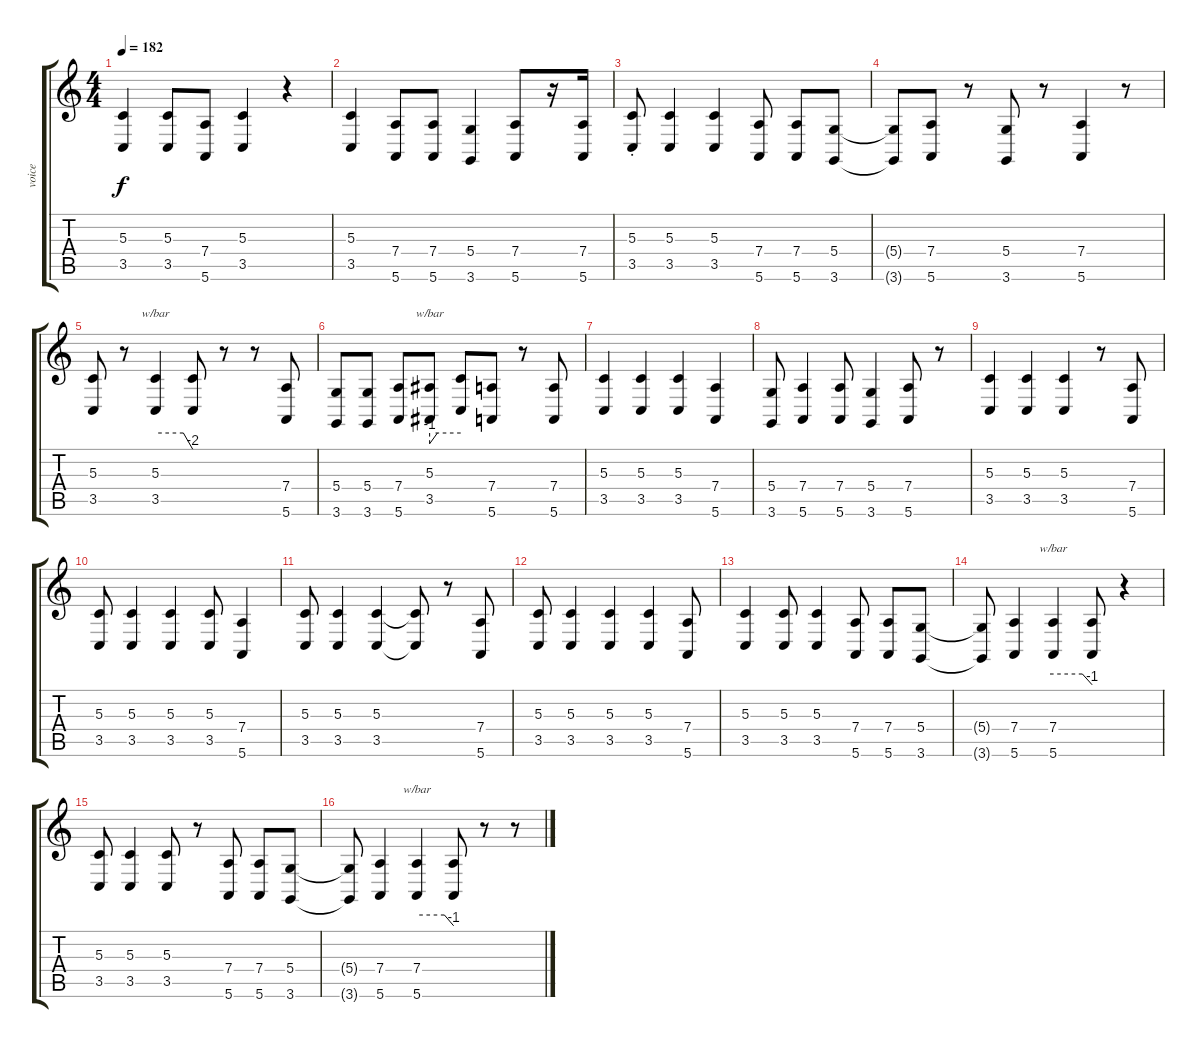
\track ("voice" "voice") {instrument lead2sawtooth}
\staff {score tabs}
\tuning (E4 B3 G3 D3 A2 E2) {hide}
\ts (4 4)
\tempo 182
\clef g2
\ks c
(5.3 3.5).4{dy f} (5.3 3.5).8 (7.4 5.6).8 (5.3 3.5).4 r.4 |
(5.3 3.5).4 (7.4 5.6).8 (7.4 5.6).8 (5.4 3.6).4 (7.4 5.6).8 r.16 (7.4 5.6).16 |
(5.3{st} 3.5{st}).8 (5.3 3.5).4 (5.3 3.5).4 (7.4 5.6).8 (7.4 5.6).8 (5.4 3.6).8 |
(5.4{t} 3.6{t}).8 (7.4 5.6).8 r.8 (5.4 3.6).8 r.8 (7.4 5.6).4 r.8 |
(5.3 3.5).8 r.8 (5.3 3.5).4{tbe (custom default 0 0 45 0 60 -8)} (5.3{t} 3.5{t}).8 r.8 r.8 (7.4 5.6).8 |
(5.4 3.6).8 (5.4 3.6).8 (7.4 5.6).8 (5.3 3.5).8{tbe (custom default 0 -4 15 0 60 0)} (5.3{t} 3.5{t}).8 (7.4 5.6).8 r.8 (7.4 5.6).8 |
(5.3 3.5).4 (5.3 3.5).4 (5.3 3.5).4 (7.4 5.6).4 |
(5.4 3.6).8 (7.4 5.6).4 (7.4 5.6).8 (5.4 3.6).4 (7.4 5.6).8 r.8 |
(5.3 3.5).4 (5.3 3.5).4 (5.3 3.5).4 r.8 (7.4 5.6).8 |
(5.3 3.5).8 (5.3 3.5).4 (5.3 3.5).4 (5.3 3.5).8 (7.4 5.6).4 |
(5.3 3.5).8 (5.3 3.5).4 (5.3 3.5).4 (5.3{t} 3.5{t}).8 r.8 (7.4 5.6).8 |
(5.3 3.5).8 (5.3 3.5).4 (5.3 3.5).4 (5.3 3.5).4 (7.4 5.6).8 |
(5.3 3.5).4 (5.3 3.5).8 (5.3 3.5).4 (7.4 5.6).8 (7.4 5.6).8 (5.4 3.6).8 |
(5.4{t} 3.6{t}).8 (7.4 5.6).4 (7.4 5.6).4{tbe (custom default 0 0 45 0 60 -4)} (7.4{t} 5.6{t}).8 r.4 |
(5.3 3.5).8 (5.3 3.5).4 (5.3 3.5).8 r.8 (7.4 5.6).8 (7.4 5.6).8 (5.4 3.6).8 |
(5.4{t} 3.6{t}).8 (7.4 5.6).4 (7.4 5.6).4{tbe (custom default 0 0 45 0 60 -4)} (7.4{t} 5.6{t}).8 r.8 r.8
